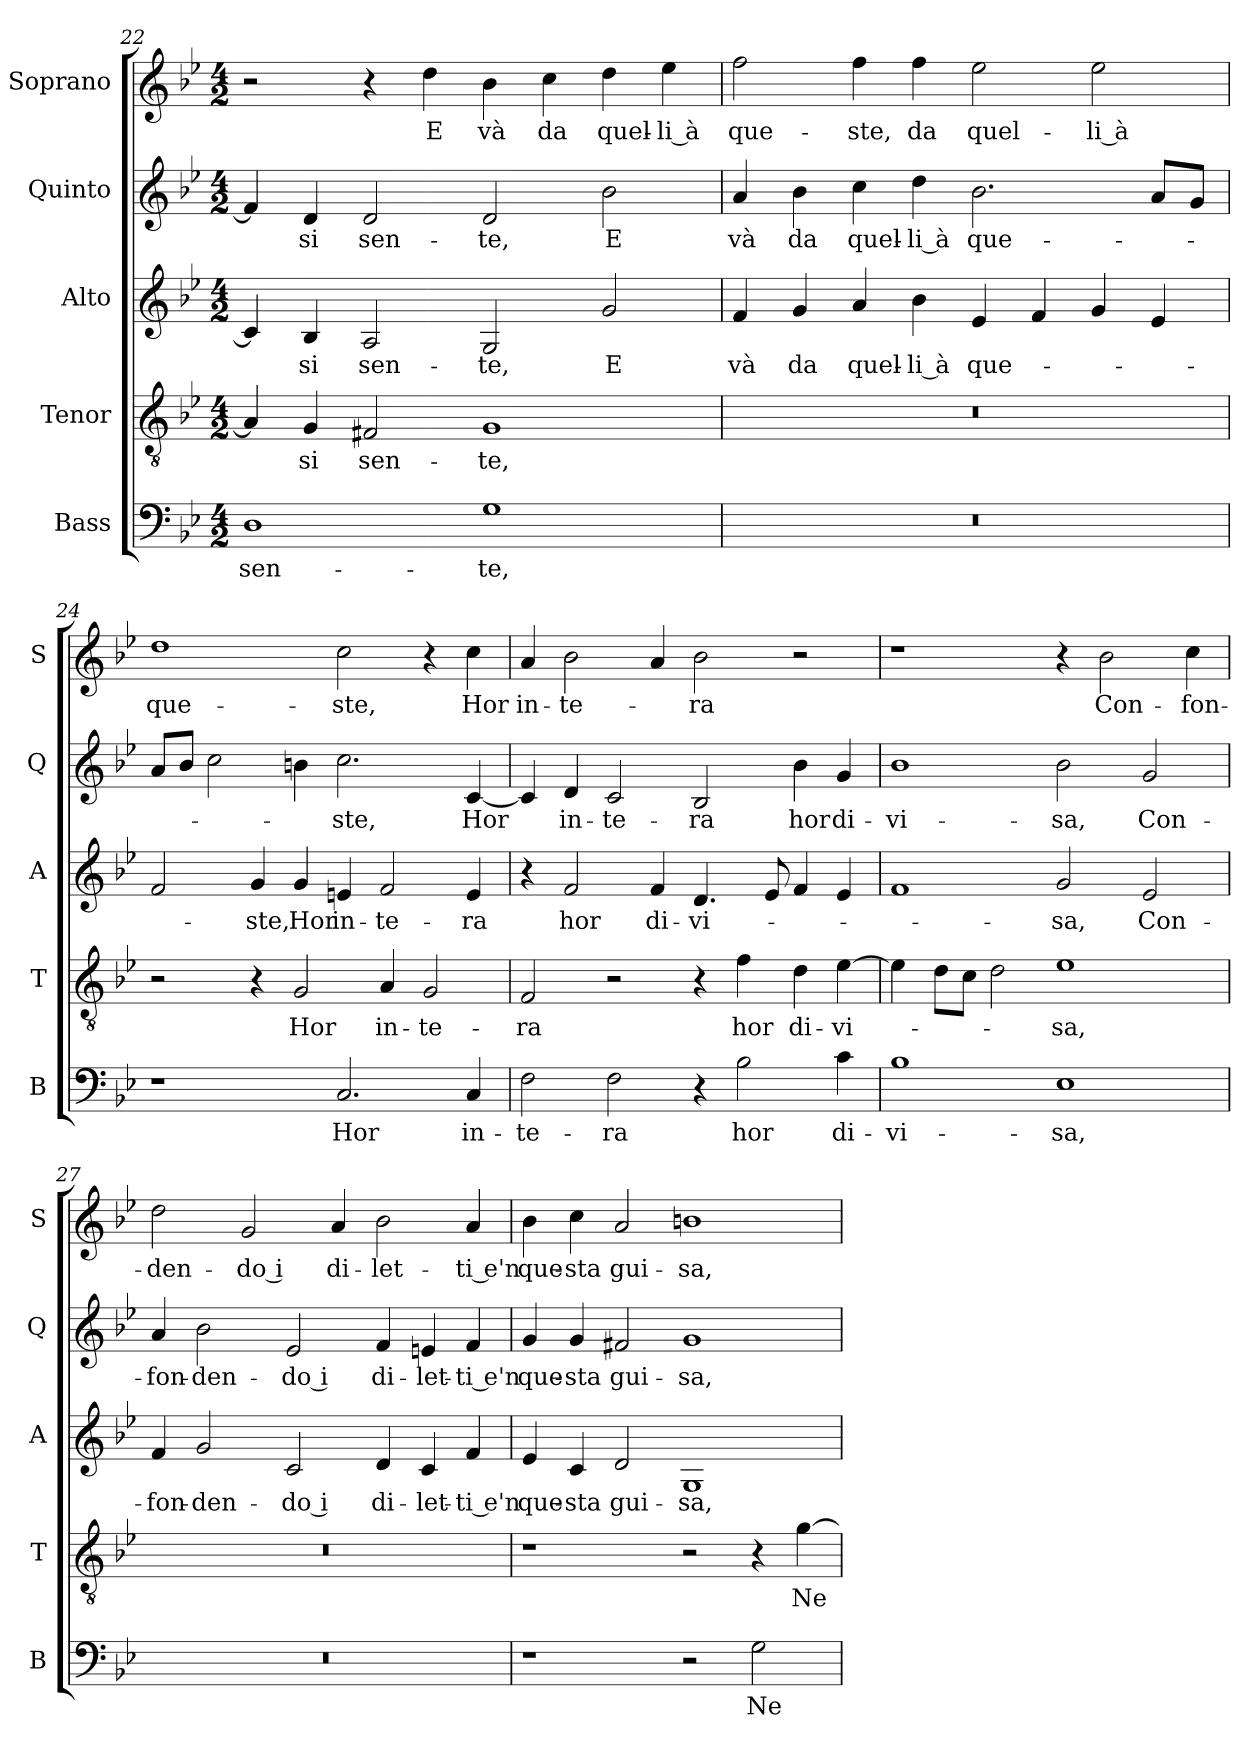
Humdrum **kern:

**kern	**text	**kern	**text	**kern	**text	**kern	**text	**kern	**text
*part5	*part5	*part4	*part4	*part3	*part3	*part2	*part2	*part1	*part1
*staff5	*staff5	*staff4	*staff4	*staff3	*staff3	*staff2	*staff2	*staff1	*staff1
*I"Bass	*	*I"Tenor	*	*I"Alto	*	*I"Quinto	*	*I"Soprano	*
*I'B	*	*I'T	*	*I'A	*	*I'Q	*	*I'S	*
!!LO:LB:g=z
*clefF4	*	*clefGv2	*	*clefG2	*	*clefG2	*	*clefG2	*
*k[b-e-]	*	*k[b-e-]	*	*k[b-e-]	*	*k[b-e-]	*	*k[b-e-]	*
*B-:	*	*B-:	*	*B-:	*	*B-:	*	*B-:	*
*M4/2	*	*M4/2	*	*M4/2	*	*M4/2	*	*M4/2	*
=22	=22	=22	=22	=22	=22	=22	=22	=22	=22
!	!LO:LY:b	!	!	!	!	!	!	!	!
1D	sen-	4A/]	.	4c/]	.	4f/]	.	2r	.
!	!	!	!LO:LY:b	!	!LO:LY:b	!	!LO:LY:b	!	!
.	.	4G/	si	4B-/	si	4d/	si	.	.
!	!	!	!LO:LY:b	!	!LO:LY:b	!	!LO:LY:b	!	!
.	.	2F#X/	sen-	2A/	sen-	2d/	sen-	4r	.
!	!	!	!	!	!	!	!	!	!LO:LY:b
.	.	.	.	.	.	.	.	4dd\	E
!	!LO:LY:b	!	!LO:LY:b	!	!LO:LY:b	!	!LO:LY:b	!	!LO:LY:b
1G	-te,	1G	-te,	2G/	-te,	2d/	-te,	4b-\	và
!	!	!	!	!	!	!	!	!	!LO:LY:b
.	.	.	.	.	.	.	.	4cc\	da
!	!	!	!	!	!LO:LY:b	!	!LO:LY:b	!	!LO:LY:b
.	.	.	.	2g/	E	2b-\	E	4dd\	quel-
!	!	!	!	!	!	!	!	!	!LO:LY:b
.	.	.	.	.	.	.	.	4ee-\	-li à
=23	=23	=23	=23	=23	=23	=23	=23	=23	=23
!	!	!	!	!	!LO:LY:b	!	!LO:LY:b	!	!LO:LY:b
0r	.	0r	.	4f/	và	4a/	và	2ff\	que-
!	!	!	!	!	!LO:LY:b	!	!LO:LY:b	!	!
.	.	.	.	4g/	da	4b-\	da	.	.
!	!	!	!	!	!LO:LY:b	!	!LO:LY:b	!	!LO:LY:b
.	.	.	.	4a/	quel-	4cc\	quel-	4ff\	-ste,
!	!	!	!	!	!LO:LY:b	!	!LO:LY:b	!	!LO:LY:b
.	.	.	.	4b-\	-li à	4dd\	-li à	4ff\	da
!	!	!	!	!	!LO:LY:b	!	!LO:LY:b	!	!LO:LY:b
.	.	.	.	4e-/	que-	2.b-\	que-	2ee-\	quel-
.	.	.	.	4f/	.	.	.	.	.
!	!	!	!	!	!	!	!	!	!LO:LY:b
.	.	.	.	4g/	.	.	.	2ee-\	-li à
.	.	.	.	4e-/	.	8a/L	.	.	.
.	.	.	.	.	.	8g/J	.	.	.
=24	=24	=24	=24	=24	=24	=24	=24	=24	=24
!	!	!	!	!	!	!	!	!	!LO:LY:b
1r	.	2r	.	2f/	.	8a/L	.	1dd	que-
.	.	.	.	.	.	8b-/J	.	.	.
.	.	.	.	.	.	2cc\	.	.	.
!	!	!	!	!	!LO:LY:b	!	!	!	!
.	.	4r	.	4g/	-ste,	.	.	.	.
!	!	!	!LO:LY:b	!	!LO:LY:b	!	!	!	!
.	.	2G/	Hor	4g/	Hor	4bn\	.	.	.
!	!LO:LY:b	!	!	!	!LO:LY:b	!	!LO:LY:b	!	!LO:LY:b
2.C/	Hor	.	.	4en/	in-	2.cc\	-ste,	2cc\	-ste,
!	!	!	!LO:LY:b	!	!LO:LY:b	!	!	!	!
.	.	4A/	in-	2f/	-te-	.	.	.	.
!	!	!	!LO:LY:b	!	!	!	!	!	!
.	.	2G/	-te-	.	.	.	.	4r	.
!	!LO:LY:b	!	!	!	!LO:LY:b	!	!LO:LY:b	!	!LO:LY:b
4C/	in-	.	.	4e/	-ra	[4c/	Hor	4cc\	Hor
!!LO:LB:g=z
=25	=25	=25	=25	=25	=25	=25	=25	=25	=25
!	!LO:LY:b	!	!LO:LY:b	!	!	!	!	!	!LO:LY:b
2F\	-te-	2F/	-ra	4r	.	4c/]	.	4a/	in-
!	!	!	!	!	!LO:LY:b	!	!LO:LY:b	!	!LO:LY:b
.	.	.	.	2f/	hor	4d/	in-	2b-\	-te-
!	!LO:LY:b	!	!	!	!	!	!LO:LY:b	!	!
2F\	-ra	2r	.	.	.	2c/	-te-	.	.
!	!	!	!	!	!LO:LY:b	!	!	!	!
.	.	.	.	4f/	di-	.	.	4a/	.
!	!	!	!	!	!LO:LY:b	!	!LO:LY:b	!	!LO:LY:b
4r	.	4r	.	4.d/	-vi-	2B-/	-ra	2b-\	-ra
!	!LO:LY:b	!	!LO:LY:b	!	!	!	!	!	!
2B-\	hor	4f\	hor	.	.	.	.	.	.
.	.	.	.	8e-/	.	.	.	.	.
!	!	!	!LO:LY:b	!	!	!	!LO:LY:b	!	!
.	.	4d\	di-	4f/	.	4b-\	hor	2r	.
!	!LO:LY:b	!	!LO:LY:b	!	!	!	!LO:LY:b	!	!
4c\	di-	[4e-\	-vi-	4e-/	.	4g/	di-	.	.
=26	=26	=26	=26	=26	=26	=26	=26	=26	=26
!	!LO:LY:b	!	!	!	!	!	!LO:LY:b	!	!
1B-	-vi-	4e-\]	.	1f	.	1b-	-vi-	1r	.
.	.	8d\L	.	.	.	.	.	.	.
.	.	8c\J	.	.	.	.	.	.	.
.	.	2d\	.	.	.	.	.	.	.
!	!LO:LY:b	!	!LO:LY:b	!	!LO:LY:b	!	!LO:LY:b	!	!
1E-	-sa,	1e-	-sa,	2g/	-sa,	2b-\	-sa,	4r	.
!	!	!	!	!	!	!	!	!	!LO:LY:b
.	.	.	.	.	.	.	.	2b-\	Con-
!	!	!	!	!	!LO:LY:b	!	!LO:LY:b	!	!
.	.	.	.	2e-/	Con-	2g/	Con-	.	.
!	!	!	!	!	!	!	!	!	!LO:LY:b
.	.	.	.	.	.	.	.	4cc\	-fon-
=27	=27	=27	=27	=27	=27	=27	=27	=27	=27
!	!	!	!	!	!LO:LY:b	!	!LO:LY:b	!	!LO:LY:b
0r	.	0r	.	4f/	-fon-	4a/	-fon-	2dd\	-den-
!	!	!	!	!	!LO:LY:b	!	!LO:LY:b	!	!
.	.	.	.	2g/	-den-	2b-\	-den-	.	.
!	!	!	!	!	!	!	!	!	!LO:LY:b
.	.	.	.	.	.	.	.	2g/	-do i
!	!	!	!	!	!LO:LY:b	!	!LO:LY:b	!	!
.	.	.	.	2c/	-do i	2e-/	-do i	.	.
!	!	!	!	!	!	!	!	!	!LO:LY:b
.	.	.	.	.	.	.	.	4a/	di-
!	!	!	!	!	!LO:LY:b	!	!LO:LY:b	!	!LO:LY:b
.	.	.	.	4d/	di-	4f/	di-	2b-\	-let-
!	!	!	!	!	!LO:LY:b	!	!LO:LY:b	!	!
.	.	.	.	4c/	-let-	4en/	-let-	.	.
!	!	!	!	!	!LO:LY:b	!	!LO:LY:b	!	!LO:LY:b
.	.	.	.	4f/	-ti e'n	4f/	-ti e'n	4a/	-ti e'n
!!LO:PB:g=z
=28	=28	=28	=28	=28	=28	=28	=28	=28	=28
!	!	!	!	!	!LO:LY:b	!	!LO:LY:b	!	!LO:LY:b
1r	.	1r	.	4e-/	que-	4g/	que-	4b-\	que-
!	!	!	!	!	!LO:LY:b	!	!LO:LY:b	!	!LO:LY:b
.	.	.	.	4c/	-sta	4g/	-sta	4cc\	-sta
!	!	!	!	!	!LO:LY:b	!	!LO:LY:b	!	!LO:LY:b
.	.	.	.	2d/	gui-	2f#X/	gui-	2a/	gui-
!	!	!	!	!	!LO:LY:b	!	!LO:LY:b	!	!LO:LY:b
2r	.	2r	.	1G	-sa,	1g	-sa,	1bn	-sa,
!	!LO:LY:b	!	!	!	!	!	!	!	!
2G\	Ne	4r	.	.	.	.	.	.	.
!	!	!	!LO:LY:b	!	!	!	!	!	!
.	.	[4g\	Ne	.	.	.	.	.	.
=	=	=	=	=	=	=	=	=	=
*-	*-	*-	*-	*-	*-	*-	*-	*-	*-
